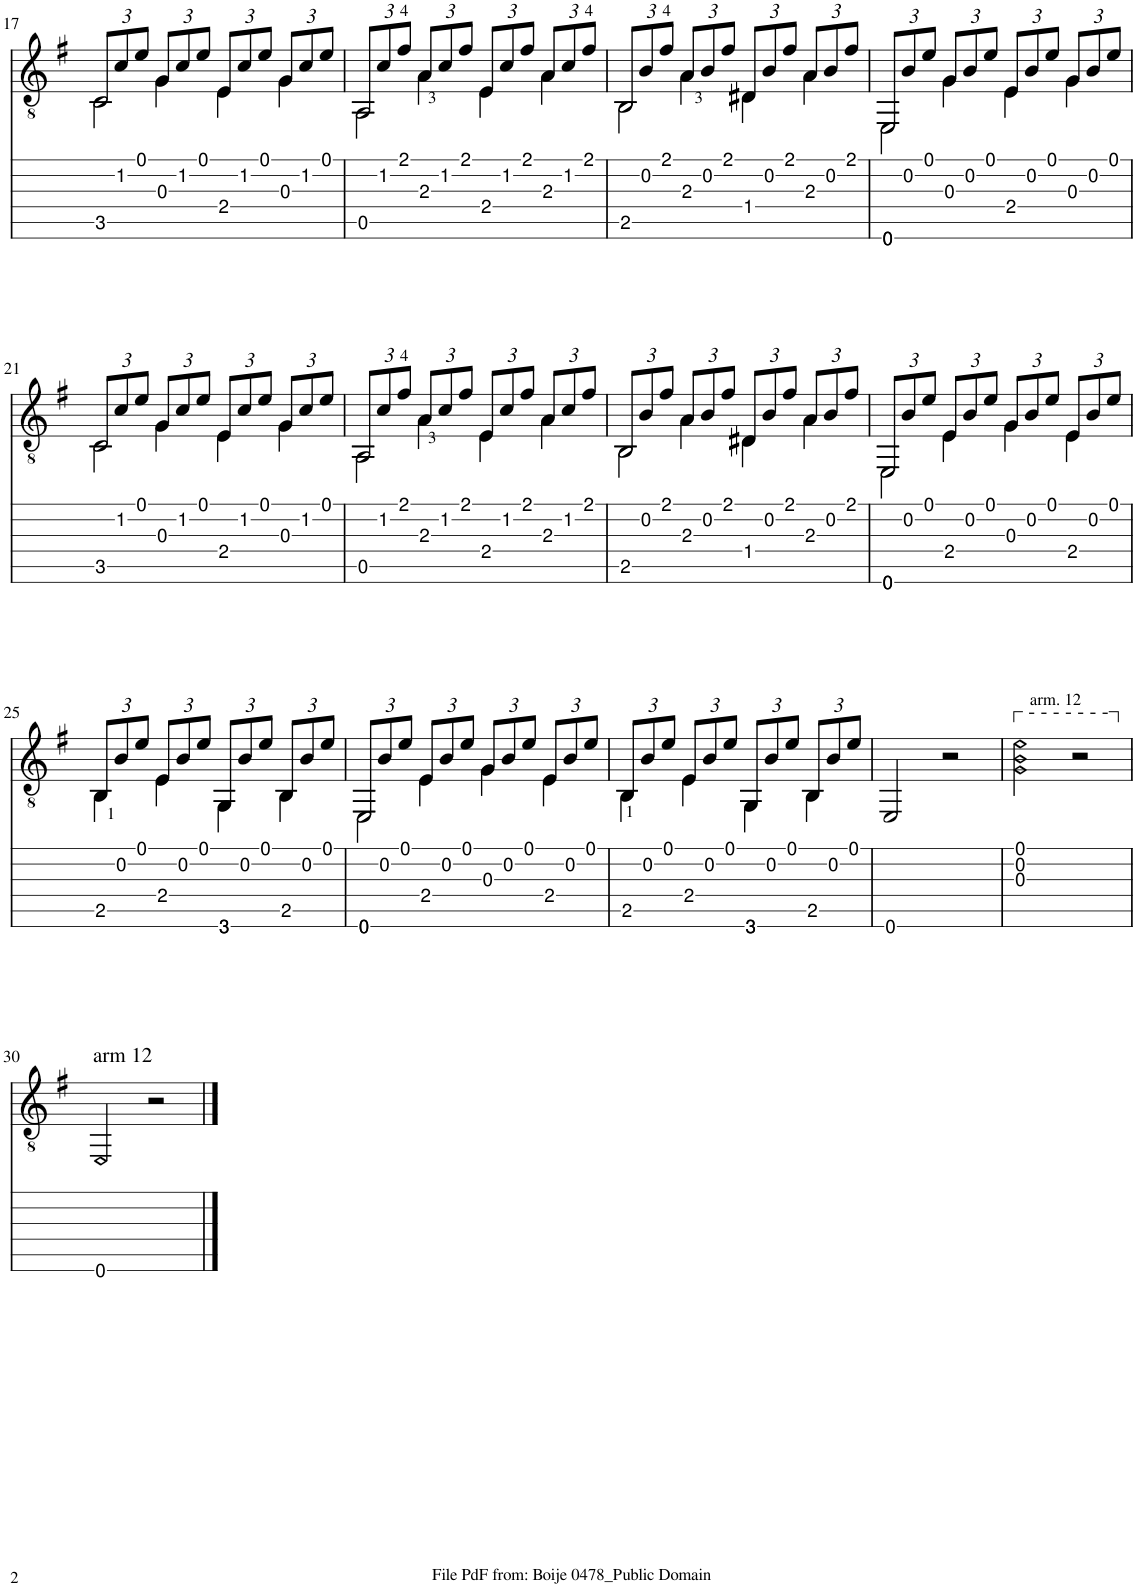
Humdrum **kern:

**kern	**kern
*part1	*part1
*staff2	*staff1
*I"Guitar	*
*I'Guit.	*
!!LO:PB:g=z
*	*clefGv2
*k[f#]	*k[f#]
*M4/4	*M4/4
*met(c)	*met(c)
*Xbrackettup	*Xbrackettup
=17	=17
*^	*
*	*^	*
!	!	!	!LO:N:head=open
*	*	*	*^
*	*	*	*	*^
12CL	4ryy	2C	12C/L	4ryy	2C\
12c	.	.	12c/	.	.
12eJ	.	.	12e/J	.	.
12GL	4G	.	12G/L	4G\	.
12c	.	.	12c/	.	.
12eJ	.	.	12e/J	.	.
12EL	4E	2ryy	12E/L	4E\	2ryy
12c	.	.	12c/	.	.
12eJ	.	.	12e/J	.	.
12GL	4G	.	12G/L	4G\	.
12c	.	.	12c/	.	.
12eJ	.	.	12e/J	.	.
=18	=18	=18	=18	=18	=18
!	!	!	!LO:N:head=open	!	!
12AAL	4ryy	2AA	12AA/L	4ryy	2AA\
12c	.	.	12c/	.	.
12f#J	.	.	12f#/J	.	.
12AL	4A	.	12A/L	4A\	.
12c	.	.	12c/	.	.
12f#J	.	.	12f#/J	.	.
12EL	4E	2ryy	12E/L	4E\	2ryy
12c	.	.	12c/	.	.
12f#J	.	.	12f#/J	.	.
12AL	4A	.	12A/L	4A\	.
12c	.	.	12c/	.	.
12f#J	.	.	12f#/J	.	.
=19	=19	=19	=19	=19	=19
!	!	!	!LO:N:head=open	!	!
12BBL	4ryy	2BB	12BB/L	4ryy	2BB\
12B	.	.	12B/	.	.
12f#J	.	.	12f#/J	.	.
12AL	4A	.	12A/L	4A\	.
12B	.	.	12B/	.	.
12f#J	.	.	12f#/J	.	.
12D#L	4D#	2ryy	12D#X/L	4D#\	2ryy
12B	.	.	12B/	.	.
12f#J	.	.	12f#/J	.	.
12AL	4A	.	12A/L	4A\	.
12B	.	.	12B/	.	.
12f#J	.	.	12f#/J	.	.
=20	=20	=20	=20	=20	=20
!	!	!	!LO:N:head=open	!	!
12EEL	4ryy	2EE	12EE/L	4ryy	2EE\
12B	.	.	12B/	.	.
12eJ	.	.	12e/J	.	.
12GL	4G	.	12G/L	4G\	.
12B	.	.	12B/	.	.
12eJ	.	.	12e/J	.	.
12EL	4E	2ryy	12E/L	4E\	2ryy
12B	.	.	12B/	.	.
12eJ	.	.	12e/J	.	.
12GL	4G	.	12G/L	4G\	.
12B	.	.	12B/	.	.
12eJ	.	.	12e/J	.	.
!!LO:LB:g=z	!!	!!
=21	=21	=21	=21	=21	=21
!LO:N:head=open	!	!	!LO:N:head=open	!	!
12CL	4ryy	2C	12C/L	4ryy	2C\
12c	.	.	12c/	.	.
12eJ	.	.	12e/J	.	.
12GL	4G	.	12G/L	4G\	.
12c	.	.	12c/	.	.
12eJ	.	.	12e/J	.	.
12EL	4E	2ryy	12E/L	4E\	2ryy
12c	.	.	12c/	.	.
12eJ	.	.	12e/J	.	.
12GL	4G	.	12G/L	4G\	.
12c	.	.	12c/	.	.
12eJ	.	.	12e/J	.	.
=22	=22	=22	=22	=22	=22
!LO:N:head=open	!	!	!LO:N:head=open	!	!
12AAL	4ryy	2AA	12AA/L	4ryy	2AA\
12c	.	.	12c/	.	.
12f#J	.	.	12f#/J	.	.
12AL	4A	.	12A/L	4A\	.
12c	.	.	12c/	.	.
12f#J	.	.	12f#/J	.	.
12EL	4E	2ryy	12E/L	4E\	2ryy
12c	.	.	12c/	.	.
12f#J	.	.	12f#/J	.	.
12AL	4A	.	12A/L	4A\	.
12c	.	.	12c/	.	.
12f#J	.	.	12f#/J	.	.
=23	=23	=23	=23	=23	=23
!LO:N:head=open	!	!	!LO:N:head=open	!	!
12BBL	4ryy	2BB	12BB/L	4ryy	2BB\
12B	.	.	12B/	.	.
12f#J	.	.	12f#/J	.	.
12AL	4A	.	12A/L	4A\	.
12B	.	.	12B/	.	.
12f#J	.	.	12f#/J	.	.
12D#XL	4D#	2ryy	12D#X/L	4D#\	2ryy
12B	.	.	12B/	.	.
12f#J	.	.	12f#/J	.	.
12AL	4A	.	12A/L	4A\	.
12B	.	.	12B/	.	.
12f#J	.	.	12f#/J	.	.
=24	=24	=24	=24	=24	=24
!LO:N:head=open	!	!	!LO:N:head=open	!	!
12EEL	4ryy	2EE	12EE/L	4ryy	2EE\
12B	.	.	12B/	.	.
12eJ	.	.	12e/J	.	.
12EL	4E	.	12E/L	4E\	.
12B	.	.	12B/	.	.
12eJ	.	.	12e/J	.	.
12GL	4G	2ryy	12G/L	4G\	2ryy
12B	.	.	12B/	.	.
12eJ	.	.	12e/J	.	.
12EL	4E	.	12E/L	4E\	.
12B	.	.	12B/	.	.
12eJ	.	.	12e/J	.	.
*	*v	*v	*	*	*
*	*	*	*v	*v
!!LO:LB:g=z
=25	=25	=25	=25
12BBL	4BB	12BB/L	4BB\
12B	.	12B/	.
12eJ	.	12e/J	.
12EL	4E	12E/L	4E\
12B	.	12B/	.
12eJ	.	12e/J	.
12GGL	4GG	12GG/L	4GG\
12B	.	12B/	.
12eJ	.	12e/J	.
12BBL	4BB	12BB/L	4BB\
12B	.	12B/	.
12eJ	.	12e/J	.
*	*	*v	*v
=26	=26	=26
*	*^	*
!	!	!	!LO:N:head=open
*	*	*	*^
*	*	*	*	*^
12EEL	4ryy	2EE	12EE/L	4ryy	2EE\
12B	.	.	12B/	.	.
12eJ	.	.	12e/J	.	.
12EL	4E	.	12E/L	4E\	.
12B	.	.	12B/	.	.
12eJ	.	.	12e/J	.	.
12GL	4G	2ryy	12G/L	4G\	2ryy
12B	.	.	12B/	.	.
12eJ	.	.	12e/J	.	.
12EL	4E	.	12E/L	4E\	.
12B	.	.	12B/	.	.
12eJ	.	.	12e/J	.	.
*	*v	*v	*	*	*
*	*	*	*v	*v
=27	=27	=27	=27
12BBL	4BB	12BB/L	4BB\
12B	.	12B/	.
12eJ	.	12e/J	.
12EL	4E	12E/L	4E\
12B	.	12B/	.
12eJ	.	12e/J	.
12GGL	4GG	12GG/L	4GG\
12B	.	12B/	.
12eJ	.	12e/J	.
12BBL	4BB	12BB/L	4BB\
12B	.	12B/	.
12eJ	.	12e/J	.
*v	*v	*	*
*	*v	*v
=28	=28
2EE	2EE/
2r	2r
=29	=29
!	!LO:TX:a:t=┌ - - - - - - -┐
!	!LO:TX:a:t=arm. 12
2G 2B 2e	2G\ 2B\ 2e\
2r	2r
!!LO:LB:g=z
=30	=30
!	!LO:TX:a:t=arm 12
2EE	2EE/
2r	2r
==	==
*-	*-
